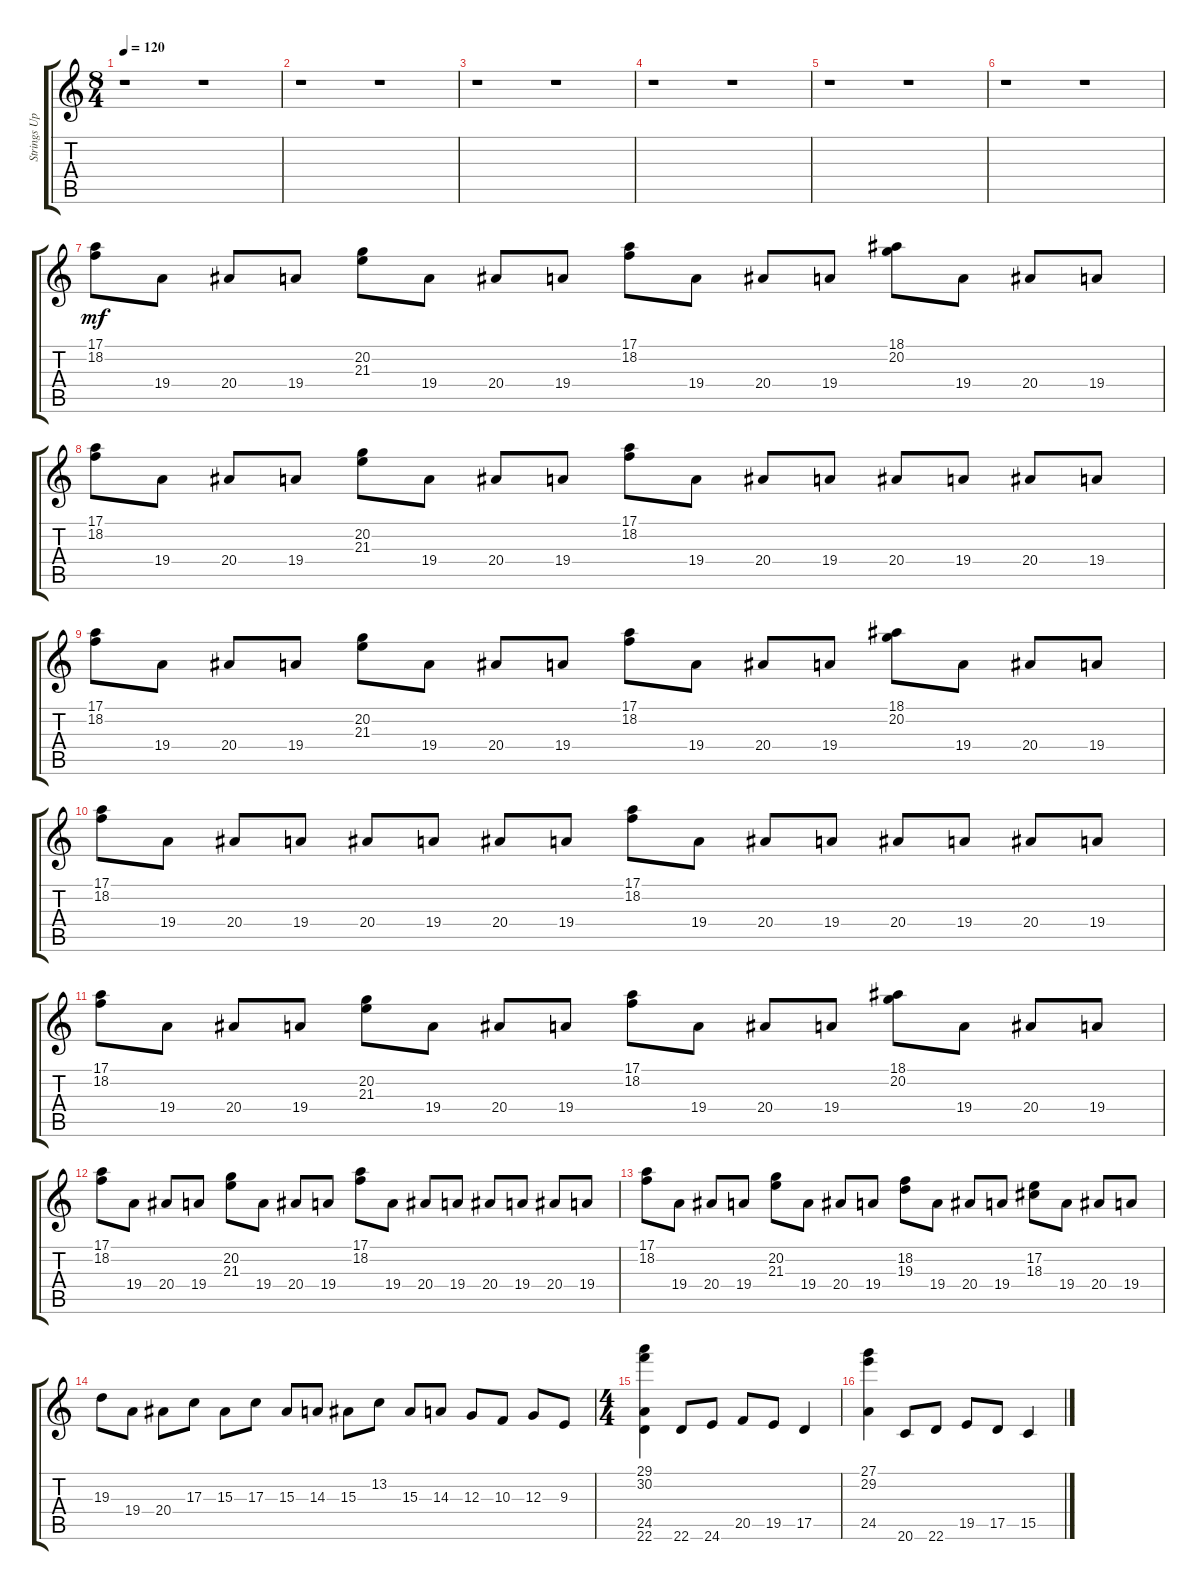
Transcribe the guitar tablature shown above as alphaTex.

\track ("Strings Upper" "Strings Up") {instrument stringensemble1}
\staff {score tabs}
\tuning (E4 B3 G3 D3 A2 E2) {hide}
\ts (8 4)
\tempo 120
\clef g2
\ks c
r.1{dy mp} r.1 |
r.1 r.1 |
r.1 r.1 |
r.1 r.1 |
r.1 r.1 |
r.1 r.1 |
(17.1 18.2).8{dy mf balance 2} 19.4.8 20.4.8 19.4.8 (20.2 21.3).8 19.4.8 20.4.8 19.4.8 (17.1 18.2).8 19.4.8 20.4.8 19.4.8 (18.1 20.2).8 19.4.8 20.4.8 19.4.8 |
(17.1 18.2).8 19.4.8 20.4.8 19.4.8 (20.2 21.3).8 19.4.8 20.4.8 19.4.8 (17.1 18.2).8 19.4.8 20.4.8 19.4.8 20.4.8 19.4.8 20.4.8 19.4.8 |
(17.1 18.2).8 19.4.8 20.4.8 19.4.8 (20.2 21.3).8 19.4.8 20.4.8 19.4.8 (17.1 18.2).8 19.4.8 20.4.8 19.4.8 (18.1 20.2).8 19.4.8 20.4.8 19.4.8 |
(17.1 18.2).8 19.4.8 20.4.8 19.4.8 20.4.8 19.4.8 20.4.8 19.4.8 (17.1 18.2).8 19.4.8 20.4.8 19.4.8 20.4.8 19.4.8 20.4.8 19.4.8 |
(17.1 18.2).8 19.4.8 20.4.8 19.4.8 (20.2 21.3).8 19.4.8 20.4.8 19.4.8 (17.1 18.2).8 19.4.8 20.4.8 19.4.8 (18.1 20.2).8 19.4.8 20.4.8 19.4.8 |
(17.1 18.2).8 19.4.8 20.4.8 19.4.8 (20.2 21.3).8 19.4.8 20.4.8 19.4.8 (17.1 18.2).8 19.4.8 20.4.8 19.4.8 20.4.8 19.4.8 20.4.8 19.4.8 |
(17.1 18.2).8 19.4.8 20.4.8 19.4.8 (20.2 21.3).8 19.4.8 20.4.8 19.4.8 (18.2 19.3).8 19.4.8 20.4.8 19.4.8 (17.2 18.3).8 19.4.8 20.4.8 19.4.8 |
19.3.8 19.4.8 20.4.8 17.3.8 15.3.8 17.3.8 15.3.8 14.3.8 15.3.8 13.2.8 15.3.8 14.3.8 12.3.8 10.3.8 12.3.8 9.3.8 |
\ts (4 4)
(29.1 30.2 24.5 22.6).4 22.6.8 24.6.8 20.5.8 19.5.8 17.5.4 |
(27.1 29.2 24.5).4 20.6.8 22.6.8 19.5.8 17.5.8 15.5.4
